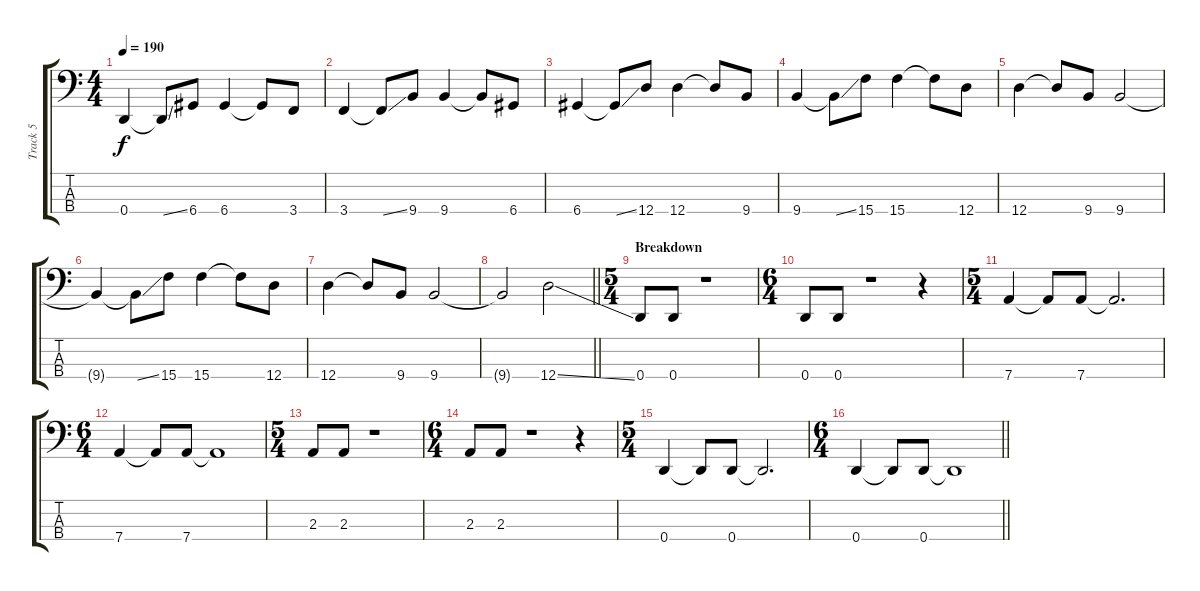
\track ("Track 5" "Track 5") {instrument electricbassfinger}
\staff {score tabs}
\tuning (F2 C2 G1 D1) {hide}
\ts (4 4)
\tempo 190
\clef f4
\ks c
0.4.4{dy f} 0.4{ss t}.8 6.4.8 6.4.4 6.4{t}.8 3.4.8 |
3.4.4 3.4{ss t}.8 9.4.8 9.4.4 9.4{t}.8 6.4.8 |
6.4.4 6.4{ss t}.8 12.4.8 12.4.4 12.4{t}.8 9.4.8 |
9.4.4 9.4{ss t}.8 15.4.8 15.4.4 15.4{t}.8 12.4.8 |
12.4.4 12.4{t}.8 9.4.8 9.4.2 |
9.4{t}.4 9.4{ss t}.8 15.4.8 15.4.4 15.4{t}.8 12.4.8 |
12.4.4 12.4{t}.8 9.4.8 9.4.2 |
\barLineRight lightlight
9.4{t}.2 12.4{ss}.2 |
\ts (5 4)
\section ("" "Breakdown")
0.4.8 0.4.8 r.1 |
\ts (6 4)
0.4.8 0.4.8 r.1 r.4 |
\ts (5 4)
7.4.4 7.4{t}.8 7.4.8 7.4{t}.2{d} |
\ts (6 4)
7.4.4 7.4{t}.8 7.4.8 7.4{t}.1 |
\ts (5 4)
2.3.8 2.3.8 r.1 |
\ts (6 4)
2.3.8 2.3.8 r.1 r.4 |
\ts (5 4)
0.4.4 0.4{t}.8 0.4.8 0.4{t}.2{d} |
\ts (6 4)
\barLineRight lightlight
0.4.4 0.4{t}.8 0.4.8 0.4{t}.1
